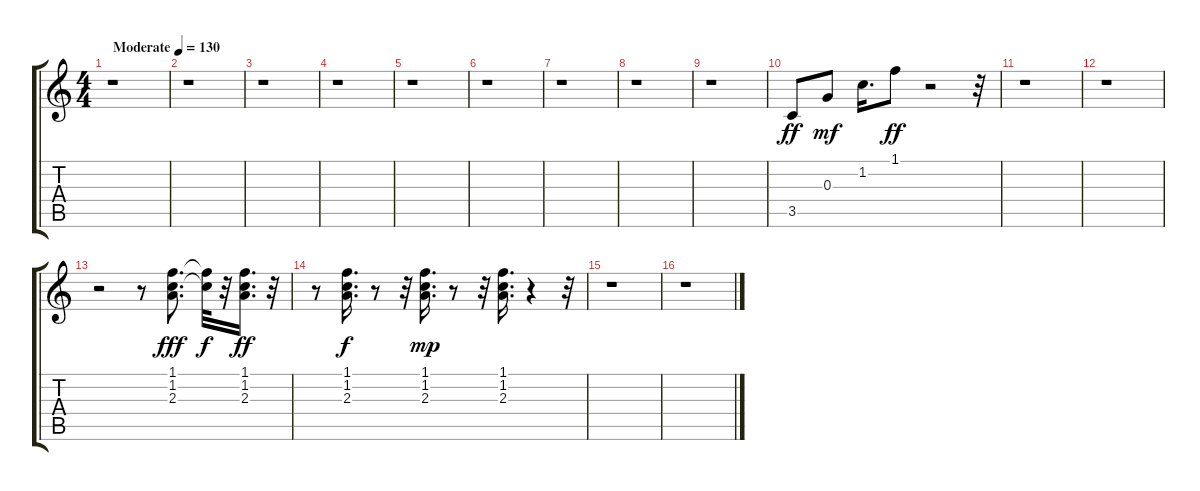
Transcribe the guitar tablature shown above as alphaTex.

\track "" {instrument electricguitarclean}
\staff {score tabs}
\tuning (E4 B3 G3 D3 A2 E2) {hide}
\ts (4 4)
\tempo (130 "Moderate")
\clef g2
\ks c
r.1{dy ff instrument electricguitarclean} |
r.1 |
r.1 |
r.1 |
r.1 |
r.1 |
r.1 |
r.1 |
r.1 |
3.5.8 0.3.8{dy mf} 1.2.16{d} 1.1.8{dy ff} r.2 r.32 |
r.1 |
r.1 |
r.2 r.8 (1.1 1.2 2.3).8{d dy fff volume 11} (1.1{t} 1.2{t}).32{dy f} r.32 (1.1 1.2 2.3).16{d dy ff} r.32 |
r.8 (1.1 1.2 2.3).16{d dy f} r.8 r.32 (1.1 1.2 2.3).16{d dy mp} r.8 r.32 (1.1 1.2 2.3).16{d} r.4 r.32 |
r.1 |
r.1
